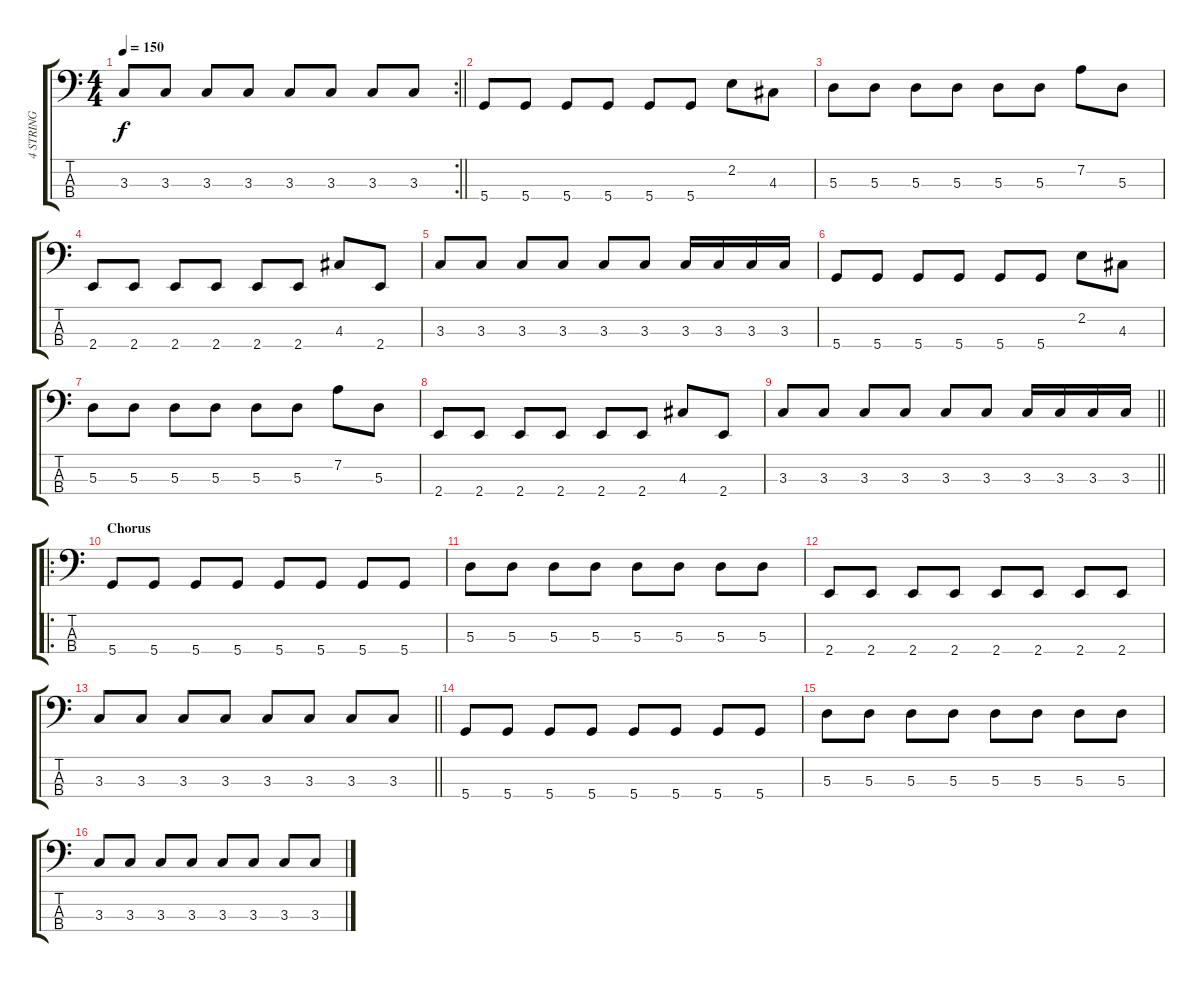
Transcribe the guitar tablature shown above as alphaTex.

\track ("4 STRING" "4 STRING") {instrument electricbassfinger}
\staff {score tabs}
\tuning (G2 D2 A1 D1) {hide}
\rc 2
\ts (4 4)
\tempo 150
\clef f4
\barLineRight lightlight
\ks c
3.3.8{dy f} 3.3.8 3.3.8 3.3.8 3.3.8 3.3.8 3.3.8 3.3.8 |
5.4.8 5.4.8 5.4.8 5.4.8 5.4.8 5.4.8 2.2.8 4.3.8 |
5.3.8 5.3.8 5.3.8 5.3.8 5.3.8 5.3.8 7.2.8 5.3.8 |
2.4.8 2.4.8 2.4.8 2.4.8 2.4.8 2.4.8 4.3.8 2.4.8 |
3.3.8 3.3.8 3.3.8 3.3.8 3.3.8 3.3.8 3.3.16 3.3.16 3.3.16 3.3.16 |
5.4.8 5.4.8 5.4.8 5.4.8 5.4.8 5.4.8 2.2.8 4.3.8 |
5.3.8 5.3.8 5.3.8 5.3.8 5.3.8 5.3.8 7.2.8 5.3.8 |
2.4.8 2.4.8 2.4.8 2.4.8 2.4.8 2.4.8 4.3.8 2.4.8 |
\barLineRight lightlight
3.3.8 3.3.8 3.3.8 3.3.8 3.3.8 3.3.8 3.3.16 3.3.16 3.3.16 3.3.16 |
\ro
\section ("" "Chorus")
5.4.8 5.4.8 5.4.8 5.4.8 5.4.8 5.4.8 5.4.8 5.4.8 |
5.3.8 5.3.8 5.3.8 5.3.8 5.3.8 5.3.8 5.3.8 5.3.8 |
2.4.8 2.4.8 2.4.8 2.4.8 2.4.8 2.4.8 2.4.8 2.4.8 |
\barLineRight lightlight
3.3.8 3.3.8 3.3.8 3.3.8 3.3.8 3.3.8 3.3.8 3.3.8 |
5.4.8 5.4.8 5.4.8 5.4.8 5.4.8 5.4.8 5.4.8 5.4.8 |
5.3.8 5.3.8 5.3.8 5.3.8 5.3.8 5.3.8 5.3.8 5.3.8 |
3.3.8 3.3.8 3.3.8 3.3.8 3.3.8 3.3.8 3.3.8 3.3.8
